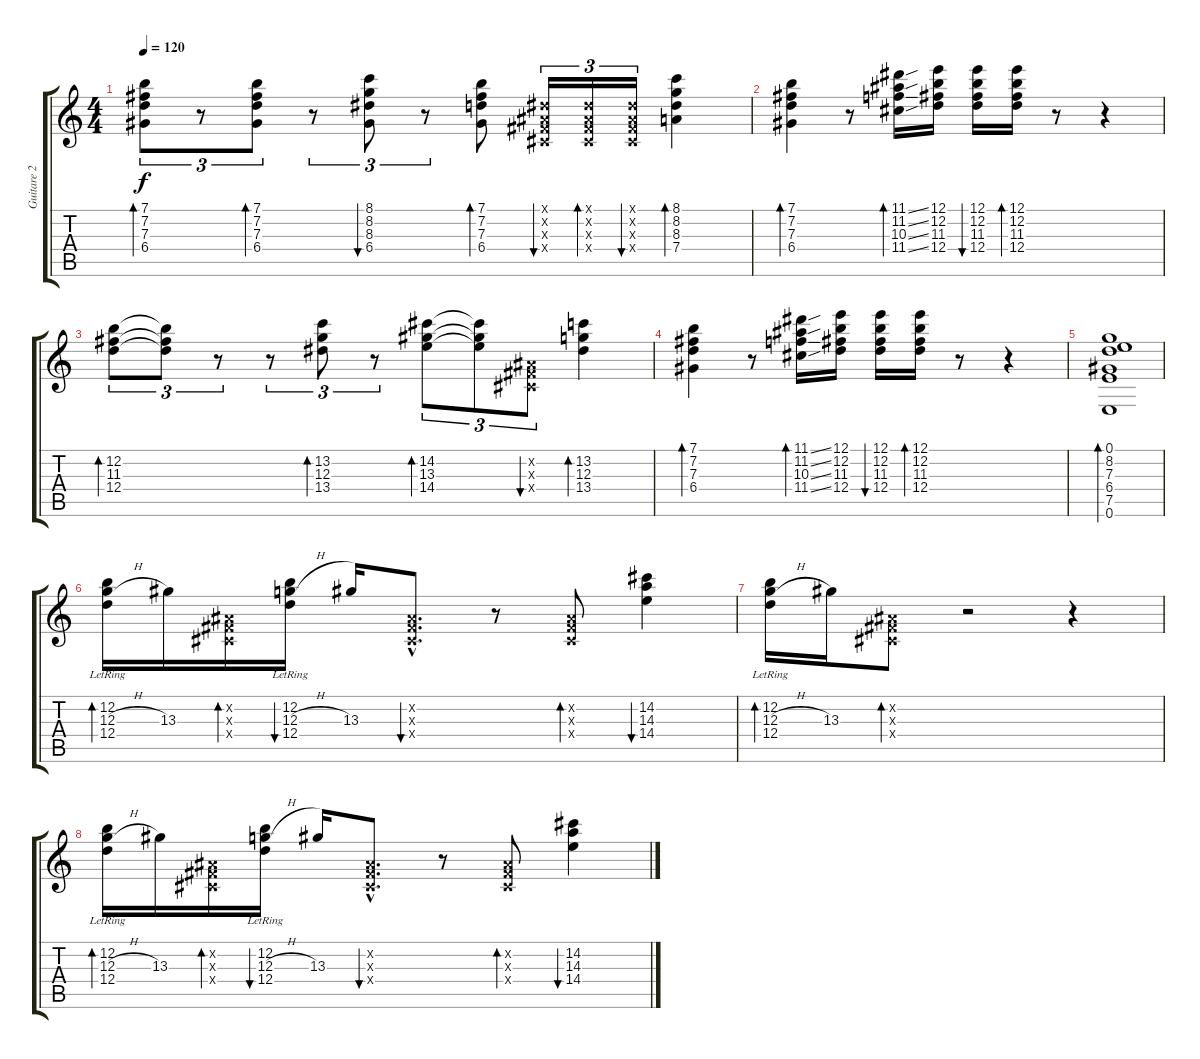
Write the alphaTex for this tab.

\track ("Guitare 2" "Guitare 2") {instrument electricguitarjazz}
\staff {score tabs}
\tuning (E4 B3 G3 D3 A2 E2) {hide}
\ts (4 4)
\tempo 120
\clef g2
\ks c
(7.1 7.2 7.3 6.4).8{tu (3 2) bd 30 dy f} r.8{tu (3 2)} (7.1 7.2 7.3 6.4).8{tu (3 2) bd 30} r.8{tu (3 2)} (8.1 8.2 8.3 6.4).8{tu (3 2) bu 30} r.8{tu (3 2)} (7.1 7.2 7.3 6.4).8{bd 30} (-1.1{x} -1.2{x} -1.3{x} -1.4{x}).16{tu (3 2) bu 30} (-1.1{x} -1.2{x} -1.3{x} -1.4{x}).16{tu (3 2) bd 30} (-1.1{x} -1.2{x} -1.3{x} -1.4{x}).16{tu (3 2) bu 30} (8.1 8.2 8.3 7.4).4{bd 30} |
(7.1 7.2 7.3 6.4).4{bd 30} r.8 (11.1{ss} 11.2{ss} 10.3{ss} 11.4{ss}).16{bd 30} (12.1 12.2 11.3 12.4).16 (12.1 12.2 11.3 12.4).16{bu 30} (12.1 12.2 11.3 12.4).16{bd 30} r.8 r.4 |
(12.2 11.3 12.4).8{tu (3 2) bd 30} (12.2{t} 11.3{t} 12.4{t}).8{tu (3 2)} r.8{tu (3 2)} r.8{tu (3 2)} (13.2 12.3 13.4).8{tu (3 2) bd 30} r.8{tu (3 2)} (14.2 13.3 14.4).8{tu (3 2) bd 30} (14.2{t} 13.3{t} 14.4{t}).8{tu (3 2)} (-1.2{x} -1.3{x} -1.4{x}).8{tu (3 2) bu 30} (13.2 12.3 13.4).4{bd 30} |
(7.1 7.2 7.3 6.4).4{bd 30} r.8 (11.1{ss} 11.2{ss} 10.3{ss} 11.4{ss}).16{bd 30} (12.1 12.2 11.3 12.4).16 (12.1 12.2 11.3 12.4).16{bu 30} (12.1 12.2 11.3 12.4).16{bd 30} r.8 r.4 |
(0.1 8.2 7.3 6.4 7.5 0.6).1{bd 30} |
(12.2{lr} 12.3{h} 12.4{lr}).16{bd 30} 13.3.16 (-1.2{x} -1.3{x} -1.4{x}).16{bd 30} (12.2{lr} 12.3{h} 12.4{lr}).16{bu 30} 13.3.16 (-1.2{hac x} -1.3{hac x} -1.4{hac x}).8{d bu 30} r.8 (-1.2{x} -1.3{x} -1.4{x}).8{bd 30} (14.2 14.3 14.4).4{bu 30} |
(12.2{lr} 12.3{h} 12.4{lr}).16{bd 30} 13.3.16 (-1.2{x} -1.3{x} -1.4{x}).8{bd 30} r.2 r.4 |
(12.2{lr} 12.3{h} 12.4{lr}).16{bd 30} 13.3.16 (-1.2{x} -1.3{x} -1.4{x}).16{bd 30} (12.2{lr} 12.3{h} 12.4{lr}).16{bu 30} 13.3.16 (-1.2{hac x} -1.3{hac x} -1.4{hac x}).8{d bu 30} r.8 (-1.2{x} -1.3{x} -1.4{x}).8{bd 30} (14.2 14.3 14.4).4{bu 30}
